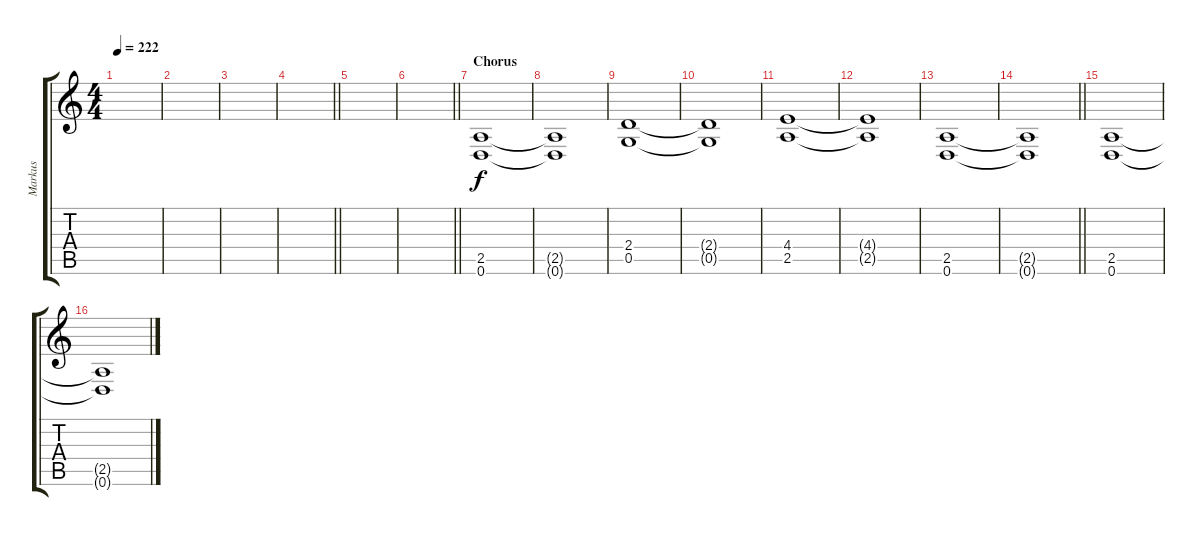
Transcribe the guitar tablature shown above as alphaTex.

\track ("Markus" "Markus") {instrument distortionguitar}
\staff {score tabs}
\tuning (D4 A3 F3 C3 G2 D2) {hide}
\ts (4 4)
\tempo 222
\clef g2
\ks c
|
|
|
\barLineRight lightlight
|
\section ("" "")
|
\barLineRight lightlight
|
\section ("" "Chorus")
(2.5 0.6).1 |
(2.5{t} 0.6{t}).1 |
(2.4 0.5).1 |
(2.4{t} 0.5{t}).1 |
(4.4 2.5).1 |
(4.4{t} 2.5{t}).1 |
(2.5 0.6).1 |
\barLineRight lightlight
(2.5{t} 0.6{t}).1 |
\section ("" "")
(2.5 0.6).1 |
(2.5{t} 0.6{t}).1
